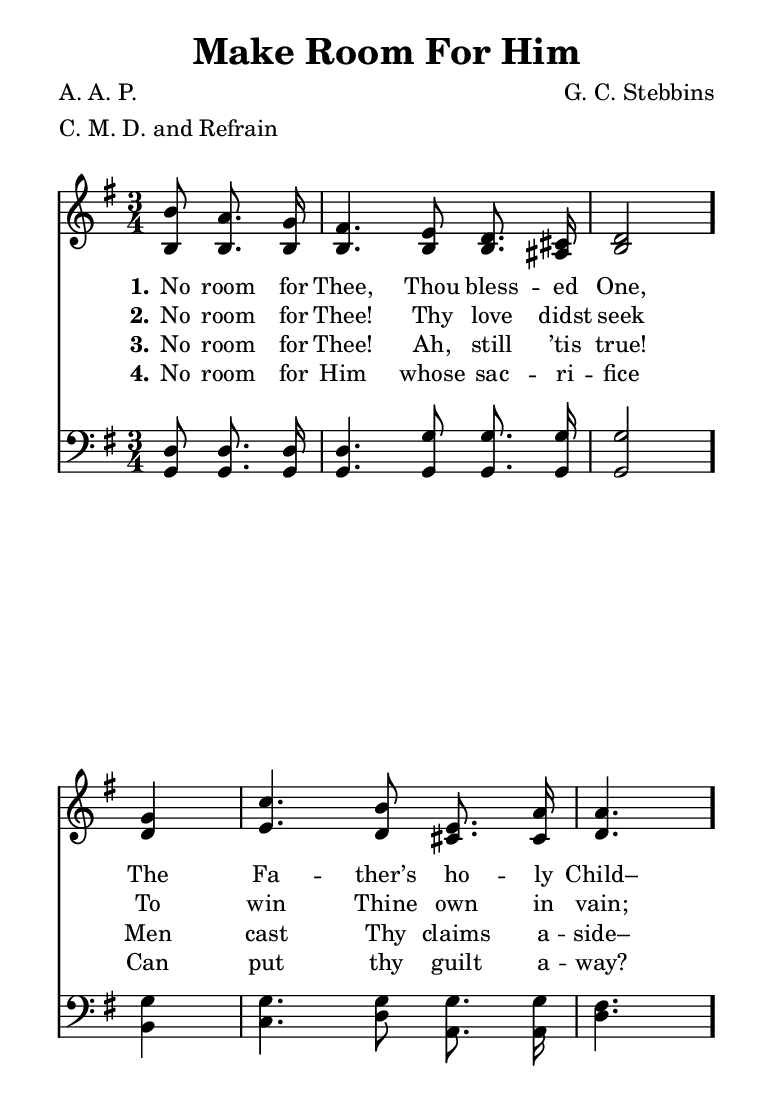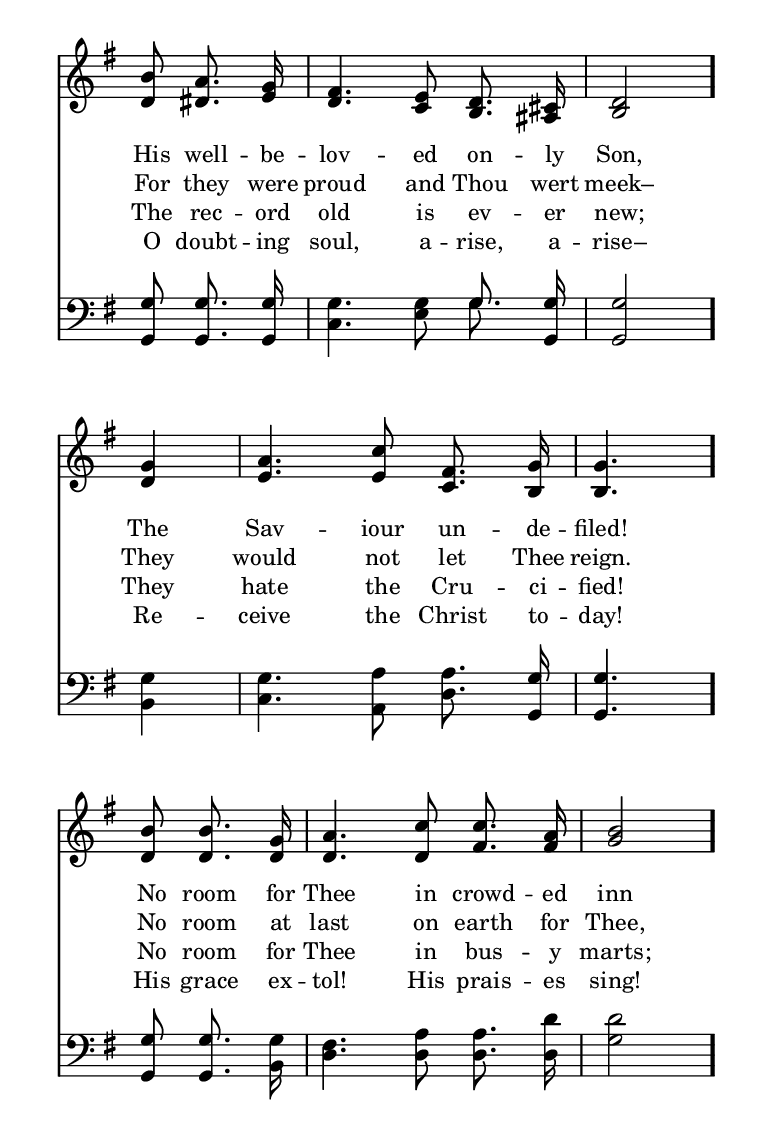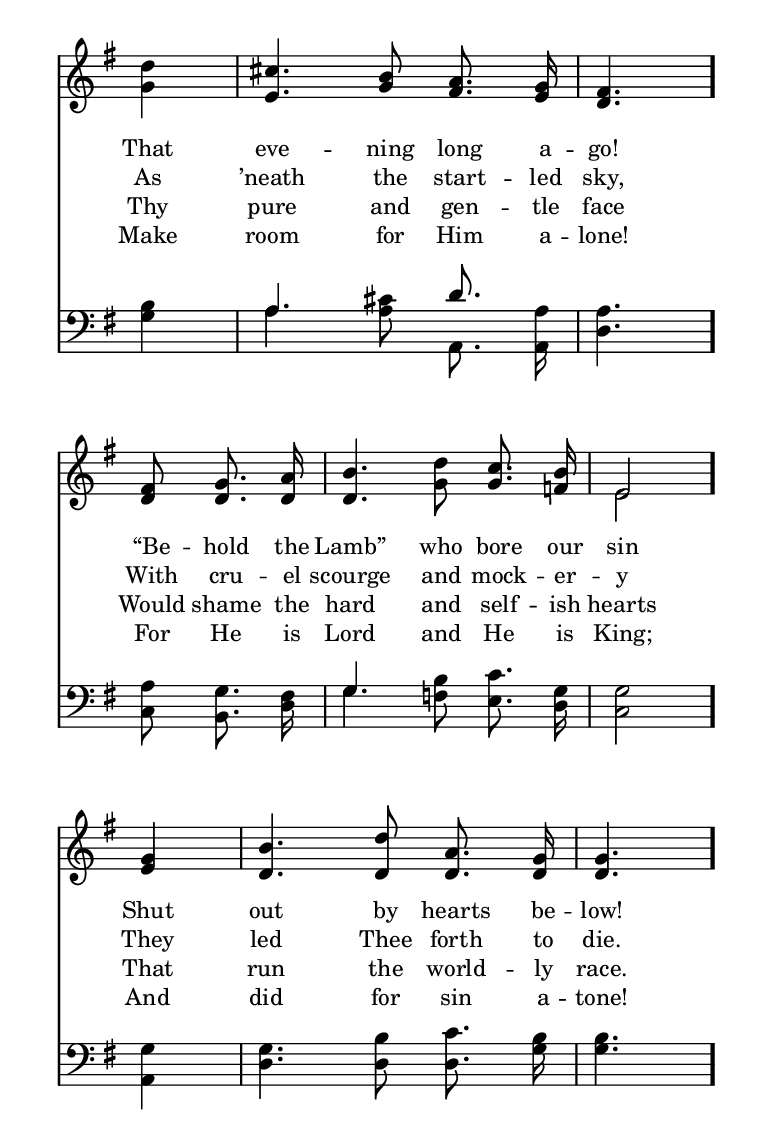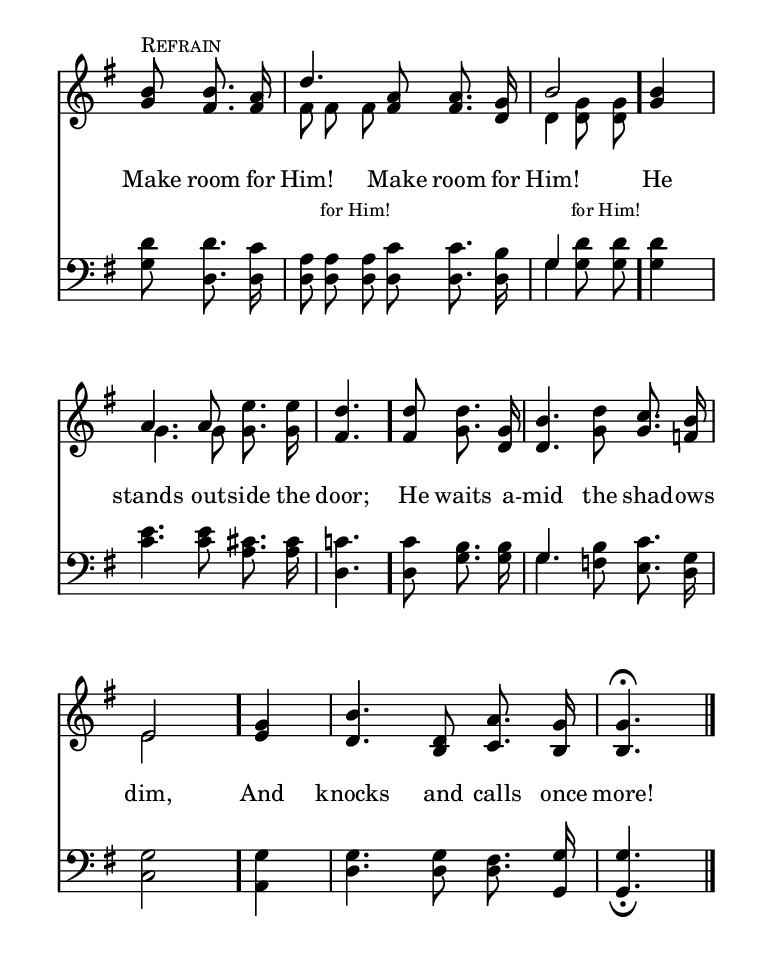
\include "common/global.ily"
\paper {
  \include "common/paper.ily"
  ragged-last-bottom = ##t
  %systems-per-page = ##f
  system-count = #(cond (is-eogsized 6) (#t #f))
  page-count = #(cond (is-eogsized 2) (#t #f))
}

\header{
  hymnnumber = "21"
  title = "Make Room For Him"
  tunename = ""
  meter = "C. M. D. and Refrain"
  poet = "A. A. P."
  composer = "G. C. Stebbins"
  %copyright = ""
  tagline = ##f
}

% for fermata in MIDI
ta = { \tempo 4=76 }
tb = { \tempo 4=38 }

patternAA = { \ta c8 c8. c16 | c4. c8 c8. c16 | c2 } %
patternAB = { \ta c8 c8. c16 | c8 c8 c8 c8 c8. c16 | c4 c8 c8 } %

patternBA = { \ta c4 | c4. c8 c8. c16 | c4. } %
patternBB = { \ta c4 | c4. c8 c8. c16 | \tb c4. \tb } %

global = {
  \include "common/overrides.ily"
  \override Staff.TimeSignature.style = #'numbered
  \time 3/4
  \override Score.MetronomeMark.transparent = ##t % hide all fermata changes too
  \ta
  \key g \major
  \partial 4.
  \autoBeamOff
}

notesSoprano = {
\global
\relative c'' {

  \changePitch \patternAA { b a g   | fis e d cis | d   }
  \changePitch \patternBA { g       | c b e, a    | a   }
  \changePitch \patternAA { b a g   | fis e d cis | d   }
  \changePitch \patternBA { g       | a c fis, g  | g   }
  \changePitch \patternAA { b b     | g a c c a   | b   }
  \changePitch \patternBA { d       | cis b a g   | fis }
  \changePitch \patternAA { fis g a | b d c b     | e,  }
  \changePitch \patternBA { g       | b d a g     | g   }


  << s^\markup { \small \caps "Refrain" }
  \changePitch \patternAA { b b a  | d a a g    | b  } >>
  \changePitch \patternBA { b      | a a e' e d }
  \changePitch \patternAA { d d g, | b d c b    | e, }
  \changePitch \patternBB { g      | b d, a' g  | g \fermata }

  \bar "|."

}
}

notesAlto = {
\global
\relative c' {

  \changePitch \patternAA { b b b   | b b b ais   | b }
  \changePitch \patternBA { d       | e d cis cis | d }
  \changePitch \patternAA { d dis e | d c b ais   | b }
  \changePitch \patternBA { d       | e e c b     | b }
  \changePitch \patternAA { d d d   | d d fis fis | g }
  \changePitch \patternBA { g       | e g fis e   | d }
  \changePitch \patternAA { d d d   | d g g f     | e }
  \changePitch \patternBA { e       | d d d d     | d }

  \changePitch \patternAB { g fis fis | fis fis fis fis fis d | d < d g > < d g>  }
  \changePitch \patternBA { g         | g g g g fis           }
  \changePitch \patternAA { fis g d   | d g g f               | e     }
  \changePitch \patternBB { e         | d b c b               | b     }

}
}

notesTenor = {
\global
\relative d {

  \changePitch \patternAA { d d d   | d g g g   | g   }
  \changePitch \patternBA { g       | g g g g   | fis }
  \changePitch \patternAA { g g g   | g g g g   | g   }
  \changePitch \patternBA { g       | g a a g   | g   }
  \changePitch \patternAA { g g g   | fis a a d | d   }
  \changePitch \patternBA { b       | a cis d a | a   }
  \changePitch \patternAA { a g fis | g b c g   | g   }
  \changePitch \patternBA { g       | g b c b   | b   }

  \changePitch \patternAB { d d c | a a a c c b   | g d' d }
  \changePitch \patternBA { d     | e e cis cis c! }
  \changePitch \patternAA { c b b | g b c g       | g     }
  \changePitch \patternBB { g     | g g fis g     | g     }

}
}

notesBass = {
\global
\relative g, {

  \changePitch \patternAA { g g g  | g g g g  | g }
  \changePitch \patternBA { b      | c d a a  | d }
  \changePitch \patternAA { g, g g | c e g g, | g }
  \changePitch \patternBA { b      | c a d g, | g }
  \changePitch \patternAA { g g b  | d d d d  | g }
  \changePitch \patternBA { g      | a a a, a | d }
  \changePitch \patternAA { c b d  | g f e d  | c }
  \changePitch \patternBA { a      | d d d g  | g }

  \changePitch \patternAB { g d d | d d d d d d | g g g }
  \changePitch \patternBA { g     | c c a a d,  }
  \changePitch \patternAA { d g g | g f e d     | c     }
  \changePitch \patternBB { a     | d d d g,    | g_\fermata }

}
}

Refrain = \lyricmode {

Make room for Him! Make room for Him! \bar "."
He stands out -- side the door; \bar "."
He waits a -- mid the shad -- ows dim, \bar "."
And knocks and calls once more! \bar "."

}

wordsA = \lyricmode {
\set stanza = "1."

No room for Thee, Thou bless -- ed One, \bar "."
The Fa -- ther’s ho -- ly Child– \bar "." \break
His well -- be -- lov -- ed on -- ly Son, \bar "."
The Sav -- iour un -- de -- filed! \bar "." \break
No room for Thee in crowd -- ed inn \bar "."
That eve -- ning long a -- go! \bar "." \break
“Be -- hold the Lamb” who bore our sin \bar "."
Shut out by hearts be -- low! \bar "." \break

}

wordsB = \lyricmode {
\set stanza = "2."

No room for Thee! Thy love didst seek
To win Thine own in vain;
For they were proud and Thou wert meek–
They would not let Thee reign.
No room at last on earth for Thee,
As ’neath the start -- led sky,
With cru -- el scourge and mock -- er -- y
They led Thee forth to die.

{ \pageBreak }

\Refrain

}

wordsC = \lyricmode {
\set stanza = "3."

No room for Thee! Ah, still ’tis true!
Men cast Thy claims a -- side–
The rec -- ord old is ev -- er new;
They hate the Cru -- ci -- fied!
No room for Thee in bus -- y marts;
Thy pure and gen -- tle face
Would shame the hard and self -- ish hearts
That run the world -- ly race.

}

wordsD = \lyricmode {
\set stanza = "4."

No room for Him whose sac -- ri -- fice
Can put thy guilt a -- way?
O doubt -- ing soul, a -- rise, a -- rise–
Re -- ceive the Christ to -- day!
His grace ex -- tol! His prais -- es sing!
Make room for Him a -- lone!
For He is Lord and He is King;
And did for sin a -- tone!

}

TenorRefrainA = \lyricmode {

	\override LyricText.font-size = #-2
	\repeat unfold 60 { \skip 4 }
	for Him!
	\repeat unfold 4 { \skip 4 }
	for Him!

}

\score {
  \context ChoirStaff <<
    \context Staff = upper <<
      \set Staff.autoBeaming = ##f
      \set ChoirStaff.systemStartDelimiter = #'SystemStartBar
      \set ChoirStaff.printPartCombineTexts = ##f
      \partcombine #'(2 . 9) \notesSoprano \notesAlto
      \context NullVoice = sopranos { \voiceOne << \notesSoprano >> }
      \context NullVoice = altos { \voiceTwo << \notesAlto >> }
      \context Lyrics = one   \lyricsto sopranos \wordsA
      \context Lyrics = two   \lyricsto sopranos \wordsB
      \context Lyrics = three \lyricsto sopranos \wordsC
      \context Lyrics = four  \lyricsto sopranos \wordsD
    >>
    \context Staff = men <<
      \set Staff.autoBeaming = ##f
      \clef bass
      \set ChoirStaff.printPartCombineTexts = ##f
      \partcombine #'(2 . 9) \notesTenor \notesBass
      \context NullVoice = tenors { \voiceOne << \notesTenor >> }
      \context NullVoice = basses { \voiceTwo << \notesBass >> }
    >>
    \new Lyrics \with { alignAboveContext = men } \lyricsto tenors \TenorRefrainA
  >>
  \layout {
    \include "common/layout.ily"
  }
  \midi{
    \include "common/midi.ily"
  }
}

\version "2.19.49"  % necessary for upgrading to future LilyPond versions.

% vi:set et ts=2 sw=2 ai nocindent syntax=lilypond:
